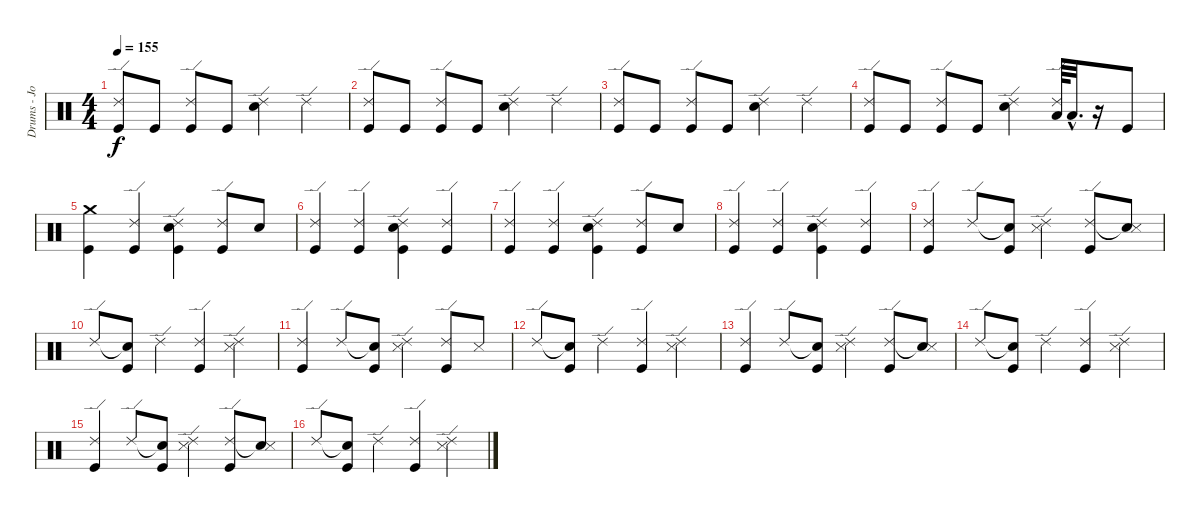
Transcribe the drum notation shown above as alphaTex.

\track ("Drums - Jon" "Drums - Jo") {instrument percussion}
\staff {score}
\articulation defaults
\ts (4 4)
\tempo 155
\clef neutral
\ks c
("Ride (edge) 2" "Kick (hit)").8{dy f} "Kick (hit)".8 ("Ride (edge) 2" "Kick (hit)").8 "Kick (hit)".8 ("Ride (edge) 2" "Snare (hit) 2").4 "Ride (edge) 2".4 |
("Ride (edge) 2" "Kick (hit)").8 "Kick (hit)".8 ("Ride (edge) 2" "Kick (hit)").8 "Kick (hit)".8 ("Ride (edge) 2" "Snare (hit) 2").4 "Ride (edge) 2".4 |
("Ride (edge) 2" "Kick (hit)").8 "Kick (hit)".8 ("Ride (edge) 2" "Kick (hit)").8 "Kick (hit)".8 ("Ride (edge) 2" "Snare (hit) 2").4 "Ride (edge) 2".4 |
("Ride (edge) 2" "Kick (hit)").8 "Kick (hit)".8 ("Ride (edge) 2" "Kick (hit)").8 "Kick (hit)".8 ("Ride (edge) 2" "Snare (hit) 2").4 ("Ride (edge) 2" "Low Floor Tom (hit)").64 "Low Floor Tom (hit)"{hac}.32{d} r.16 "Kick (hit)".8 |
("Crash medium (hit)" "Kick (hit)").4 ("Ride (edge) 2" "Kick (hit)").4 ("Ride (edge) 2" "Snare (hit) 2" "Kick (hit)").4 ("Ride (edge) 2" "Kick (hit)").8 "Snare (hit) 2".8 |
("Ride (edge) 2" "Kick (hit)").4 ("Ride (edge) 2" "Kick (hit)").4 ("Ride (edge) 2" "Snare (hit) 2" "Kick (hit)").4 ("Ride (edge) 2" "Kick (hit)").4 |
("Ride (edge) 2" "Kick (hit)").4 ("Ride (edge) 2" "Kick (hit)").4 ("Ride (edge) 2" "Snare (hit) 2" "Kick (hit)").4 ("Ride (edge) 2" "Kick (hit)").8 "Snare (hit) 2".8 |
("Ride (edge) 2" "Kick (hit)").4 ("Ride (edge) 2" "Kick (hit)").4 ("Ride (edge) 2" "Snare (hit) 2" "Kick (hit)").4 ("Ride (edge) 2" "Kick (hit)").4 |
("Ride (edge) 2" "Kick (hit)").4 "Ride (edge) 2".8 ("Snare (hit)"{t} "Kick (hit)").8 ("Ride (edge) 2" "Snare (side stick) 3").4 ("Ride (edge) 2" "Kick (hit)").8 ("Snare (hit)"{t} "Snare (side stick) 3").8 |
"Ride (edge) 2".8 ("Snare (hit)"{t} "Kick (hit)").8 "Ride (edge) 2".4 ("Ride (edge) 2" "Kick (hit)").4 ("Ride (edge) 2" "Snare (side stick) 3").4 |
("Ride (edge) 2" "Kick (hit)").4 "Ride (edge) 2".8 ("Snare (hit)"{t} "Kick (hit)").8 ("Ride (edge) 2" "Snare (side stick) 3").4 ("Ride (edge) 2" "Kick (hit)").8 "Snare (side stick) 3".8 |
"Ride (edge) 2".8 ("Snare (hit)"{t} "Kick (hit)").8 "Ride (edge) 2".4 ("Ride (edge) 2" "Kick (hit)").4 ("Ride (edge) 2" "Snare (side stick) 3").4 |
("Ride (edge) 2" "Kick (hit)").4 "Ride (edge) 2".8 ("Snare (hit)"{t} "Kick (hit)").8 ("Ride (edge) 2" "Snare (side stick) 3").4 ("Ride (edge) 2" "Kick (hit)").8 ("Snare (hit)"{t} "Snare (side stick) 3").8 |
"Ride (edge) 2".8 ("Snare (hit)"{t} "Kick (hit)").8 "Ride (edge) 2".4 ("Ride (edge) 2" "Kick (hit)").4 ("Ride (edge) 2" "Snare (side stick) 3").4 |
("Ride (edge) 2" "Kick (hit)").4 "Ride (edge) 2".8 ("Snare (hit)"{t} "Kick (hit)").8 ("Ride (edge) 2" "Snare (side stick) 3").4 ("Ride (edge) 2" "Kick (hit)").8 ("Snare (hit)"{t} "Snare (side stick) 3").8 |
"Ride (edge) 2".8 ("Snare (hit)"{t} "Kick (hit)").8 "Ride (edge) 2".4 ("Ride (edge) 2" "Kick (hit)").4 ("Ride (edge) 2" "Snare (side stick) 3").4
